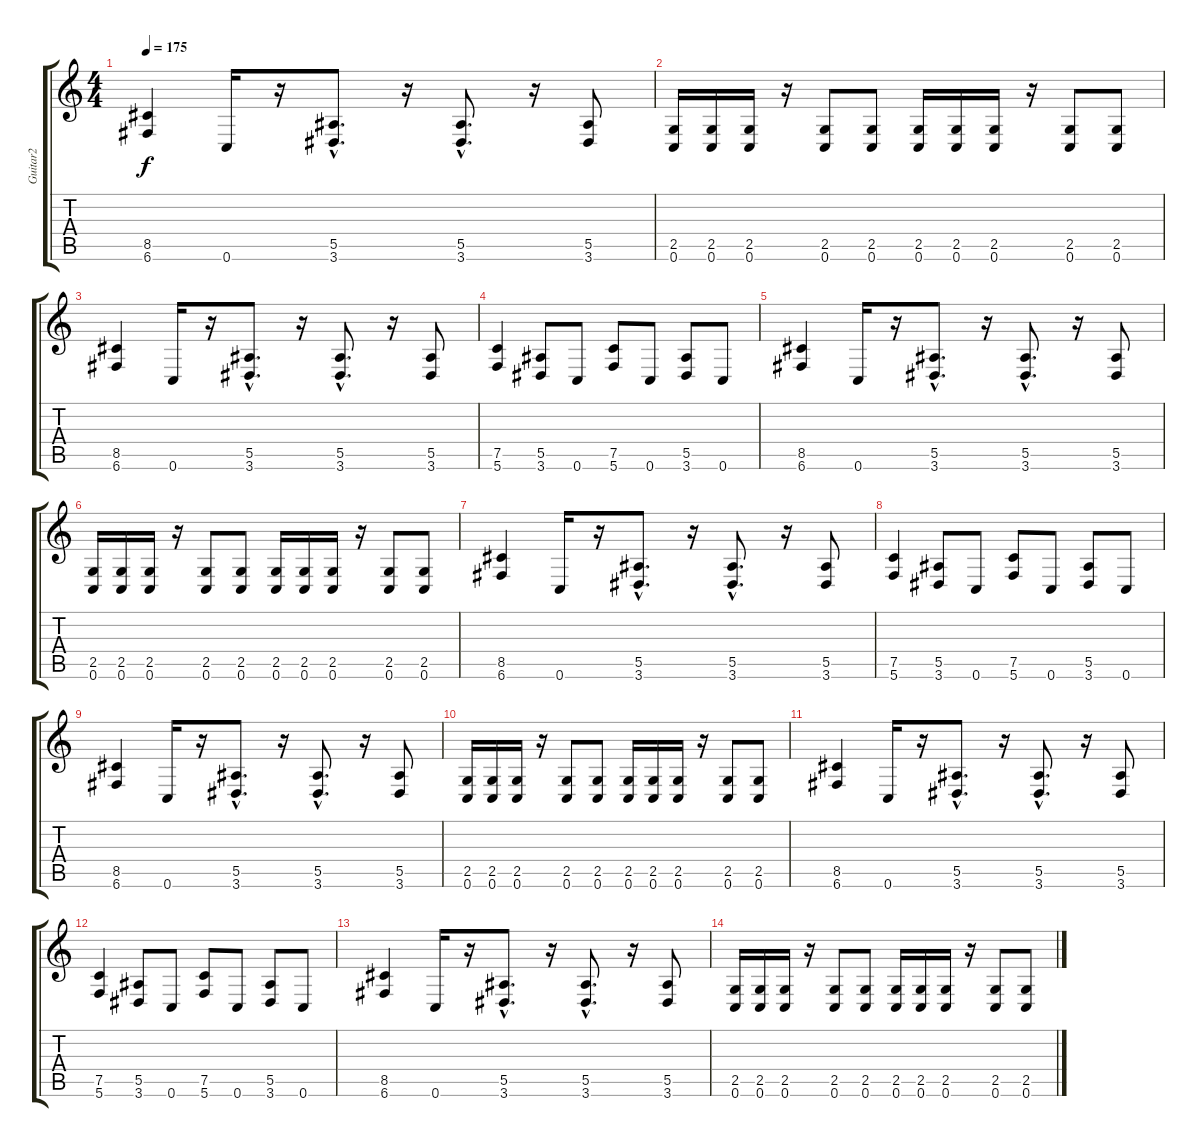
\track ("Guitar2" "Guitar2") {instrument distortionguitar}
\staff {score tabs}
\tuning (C4 G3 Eb3 Bb2 F2 C2) {hide}
\ts (4 4)
\tempo 175
\clef g2
\ks c
(8.5 6.6).4{dy f} 0.6.16 r.16 (5.5{hac} 3.6{hac}).8{d} r.16 (5.5{hac} 3.6{hac}).8{d} r.16 (5.5 3.6).8 |
(2.5 0.6).16 (2.5 0.6).16 (2.5 0.6).16 r.16 (2.5 0.6).8 (2.5 0.6).8 (2.5 0.6).16 (2.5 0.6).16 (2.5 0.6).16 r.16 (2.5 0.6).8 (2.5 0.6).8 |
(8.5 6.6).4 0.6.16 r.16 (5.5{hac} 3.6{hac}).8{d} r.16 (5.5{hac} 3.6{hac}).8{d} r.16 (5.5 3.6).8 |
(7.5 5.6).4 (5.5 3.6).8 0.6.8 (7.5 5.6).8 0.6.8 (5.5 3.6).8 0.6.8 |
(8.5 6.6).4 0.6.16 r.16 (5.5{hac} 3.6{hac}).8{d} r.16 (5.5{hac} 3.6{hac}).8{d} r.16 (5.5 3.6).8 |
(2.5 0.6).16 (2.5 0.6).16 (2.5 0.6).16 r.16 (2.5 0.6).8 (2.5 0.6).8 (2.5 0.6).16 (2.5 0.6).16 (2.5 0.6).16 r.16 (2.5 0.6).8 (2.5 0.6).8 |
(8.5 6.6).4 0.6.16 r.16 (5.5{hac} 3.6{hac}).8{d} r.16 (5.5{hac} 3.6{hac}).8{d} r.16 (5.5 3.6).8 |
(7.5 5.6).4 (5.5 3.6).8 0.6.8 (7.5 5.6).8 0.6.8 (5.5 3.6).8 0.6.8 |
(8.5 6.6).4 0.6.16 r.16 (5.5{hac} 3.6{hac}).8{d} r.16 (5.5{hac} 3.6{hac}).8{d} r.16 (5.5 3.6).8 |
(2.5 0.6).16 (2.5 0.6).16 (2.5 0.6).16 r.16 (2.5 0.6).8 (2.5 0.6).8 (2.5 0.6).16 (2.5 0.6).16 (2.5 0.6).16 r.16 (2.5 0.6).8 (2.5 0.6).8 |
(8.5 6.6).4 0.6.16 r.16 (5.5{hac} 3.6{hac}).8{d} r.16 (5.5{hac} 3.6{hac}).8{d} r.16 (5.5 3.6).8 |
(7.5 5.6).4 (5.5 3.6).8 0.6.8 (7.5 5.6).8 0.6.8 (5.5 3.6).8 0.6.8 |
(8.5 6.6).4 0.6.16 r.16 (5.5{hac} 3.6{hac}).8{d} r.16 (5.5{hac} 3.6{hac}).8{d} r.16 (5.5 3.6).8 |
(2.5 0.6).16 (2.5 0.6).16 (2.5 0.6).16 r.16 (2.5 0.6).8 (2.5 0.6).8 (2.5 0.6).16 (2.5 0.6).16 (2.5 0.6).16 r.16 (2.5 0.6).8 (2.5 0.6).8
